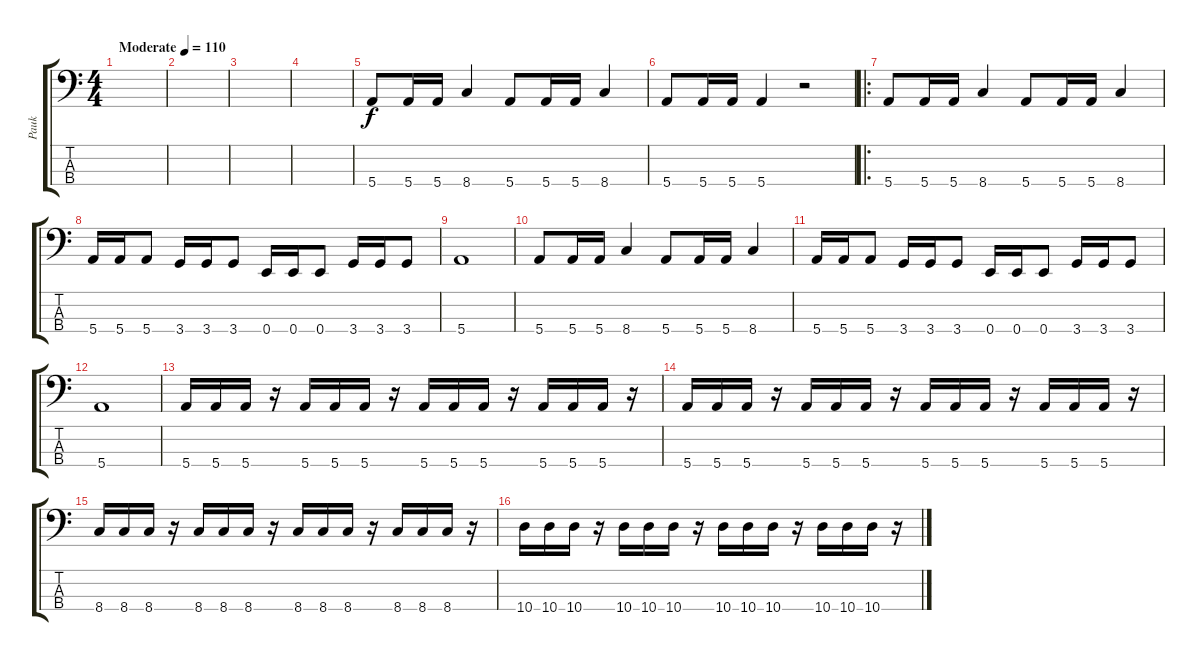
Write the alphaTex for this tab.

\track ("Pauk" "Pauk") {instrument electricbasspick}
\staff {score tabs}
\tuning (G2 D2 A1 E1) {hide}
\ts (4 4)
\tempo (110 "Moderate")
\clef f4
\ks c
|
|
|
|
5.4.8 5.4.16 5.4.16 8.4.4 5.4.8 5.4.16 5.4.16 8.4.4 |
5.4.8 5.4.16 5.4.16 5.4.4 r.2 |
\ro
5.4.8 5.4.16 5.4.16 8.4.4 5.4.8 5.4.16 5.4.16 8.4.4 |
5.4.16 5.4.16 5.4.8 3.4.16 3.4.16 3.4.8 0.4.16 0.4.16 0.4.8 3.4.16 3.4.16 3.4.8 |
5.4.1 |
5.4.8 5.4.16 5.4.16 8.4.4 5.4.8 5.4.16 5.4.16 8.4.4 |
5.4.16 5.4.16 5.4.8 3.4.16 3.4.16 3.4.8 0.4.16 0.4.16 0.4.8 3.4.16 3.4.16 3.4.8 |
5.4.1 |
5.4.16 5.4.16 5.4.16 r.16 5.4.16 5.4.16 5.4.16 r.16 5.4.16 5.4.16 5.4.16 r.16 5.4.16 5.4.16 5.4.16 r.16 |
5.4.16 5.4.16 5.4.16 r.16 5.4.16 5.4.16 5.4.16 r.16 5.4.16 5.4.16 5.4.16 r.16 5.4.16 5.4.16 5.4.16 r.16 |
8.4.16 8.4.16 8.4.16 r.16 8.4.16 8.4.16 8.4.16 r.16 8.4.16 8.4.16 8.4.16 r.16 8.4.16 8.4.16 8.4.16 r.16 |
10.4.16 10.4.16 10.4.16 r.16 10.4.16 10.4.16 10.4.16 r.16 10.4.16 10.4.16 10.4.16 r.16 10.4.16 10.4.16 10.4.16 r.16
